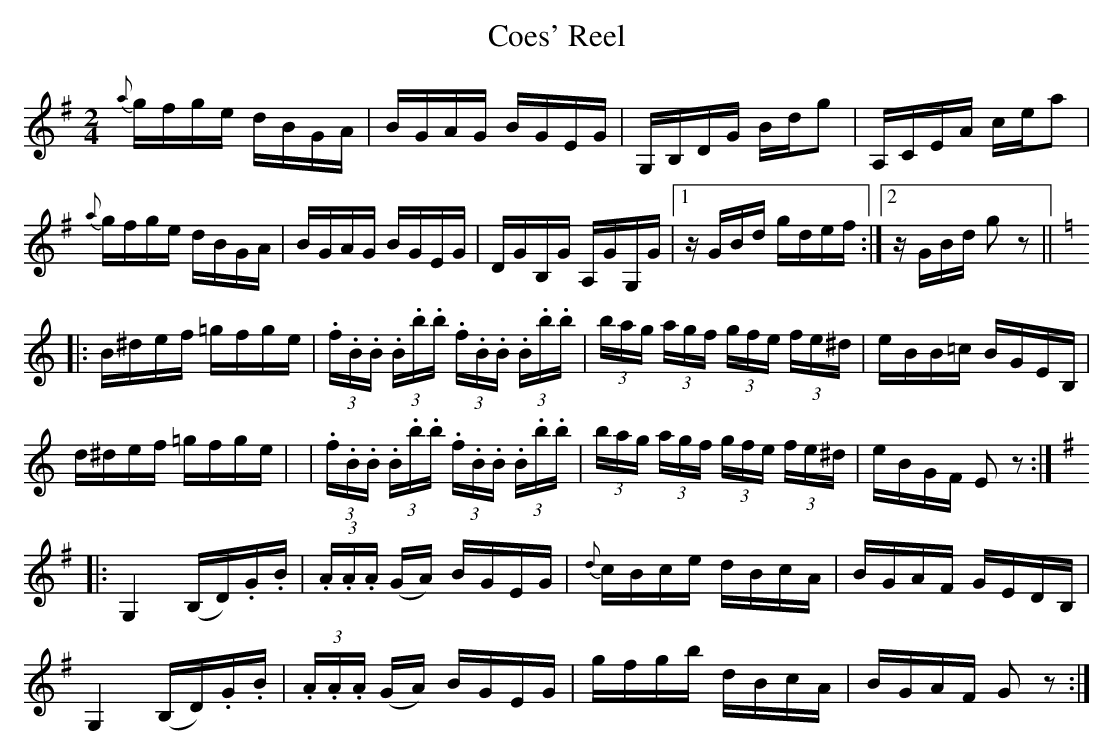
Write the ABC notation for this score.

X:1
T:Coes' Reel
M:2/4
L:1/8
K:G
{a}g/f/g/e/ d/B/G/A/|B/G/A/G/ B/G/E/G/|G,/B,/D/G/ B/d/g|A,/C/E/A/ c/e/a|
{a}g/f/g/e/ d/B/G/A/|B/G/A/G/ B/G/E/G/|D/G/B,/G/ A,/G/G,/G/|1z/G/B/d/ g/d/e/f/:|2 z/G/B/d/ gz||
K:Amin
|:B/^d/e/f/ =g/f/g/e/|(3.f/.B/.B/ (3.B/.b/.b/ (3.f/.B/.B/ (3.B/.b/.b/ |(3b/a/g/ (3a/g/f/ (3g/f/e/ (3f/e/^d/|e/B/B/=c/ B/G/E/B,/|
d/^d/e/f/ =g/f/g/e/|/|(3.f/.B/.B/ (3.B/.b/.b/ (3.f/.B/.B/ (3.B/.b/.b/|(3b/a/g/ (3a/g/f/ (3g/f/e/ (3f/e/^d/|e/B/G/F/ Ez:|
K:G
|:G,2 (B,/D/).G/.B/|(3.A/.A/.A/ (G/A/) B/G/E/G/|{d}c/B/c/e/ d/B/c/A/|B/G/A/F/ G/E/D/B,/|
G,2 (B,/D/).G/.B/|(3.A/.A/.A/ (G/A/) B/G/E/G/|g/f/g/b/ d/B/c/A/ |B/G/A/F/ Gz:|]
